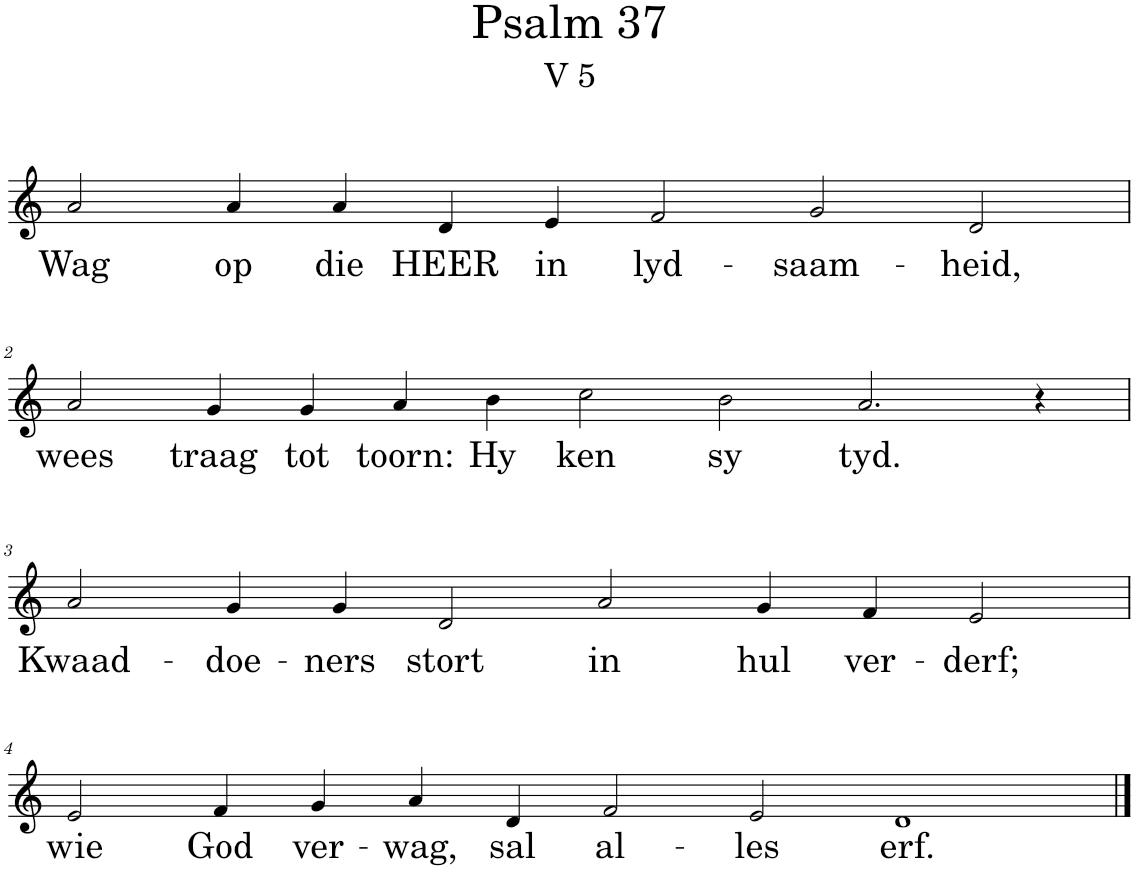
**kern	**text
*part1	*part1
*staff1	*staff1
*I"Pipe Organ	*
*I'Org.	*
*clefG2	*
*k[]	*
*M12/4	*
=1	=1
!	!LO:LY:b
2a/	Wag
!	!LO:LY:b
4a/	op
!	!LO:LY:b
4a/	die
!	!LO:LY:b
4d/	HEER
!	!LO:LY:b
4e/	in
!	!LO:LY:b
2f/	lyd-
!	!LO:LY:b
2g/	-saam-
!	!LO:LY:b
2d/	-heid,
!!LO:LB:g=z
=2	=2
*M14/4	*
!	!LO:LY:b
2a/	wees
!	!LO:LY:b
4g/	traag
!	!LO:LY:b
4g/	tot
!	!LO:LY:b
4a/	toorn:
!	!LO:LY:b
4b\	Hy
!	!LO:LY:b
2cc\	ken
!	!LO:LY:b
2b\	sy
!	!LO:LY:b
2.a/	tyd.
4r	.
!!LO:LB:g=z
=3	=3
*M12/4	*
!	!LO:LY:b
2a/	Kwaad-
!	!LO:LY:b
4g/	-doe-
!	!LO:LY:b
4g/	-ners
!	!LO:LY:b
2d/	stort
!	!LO:LY:b
2a/	in
!	!LO:LY:b
4g/	hul
!	!LO:LY:b
4f/	ver-
!	!LO:LY:b
2e/	-derf;
!!LO:LB:g=z
=4	=4
*M14/4	*
!	!LO:LY:b
2e/	wie
!	!LO:LY:b
4f/	God
!	!LO:LY:b
4g/	ver-
!	!LO:LY:b
4a/	-wag,
!	!LO:LY:b
4d/	sal
!	!LO:LY:b
2f/	al-
!	!LO:LY:b
2e/	-les
!	!LO:LY:b
1d	erf.
==	==
*-	*-
